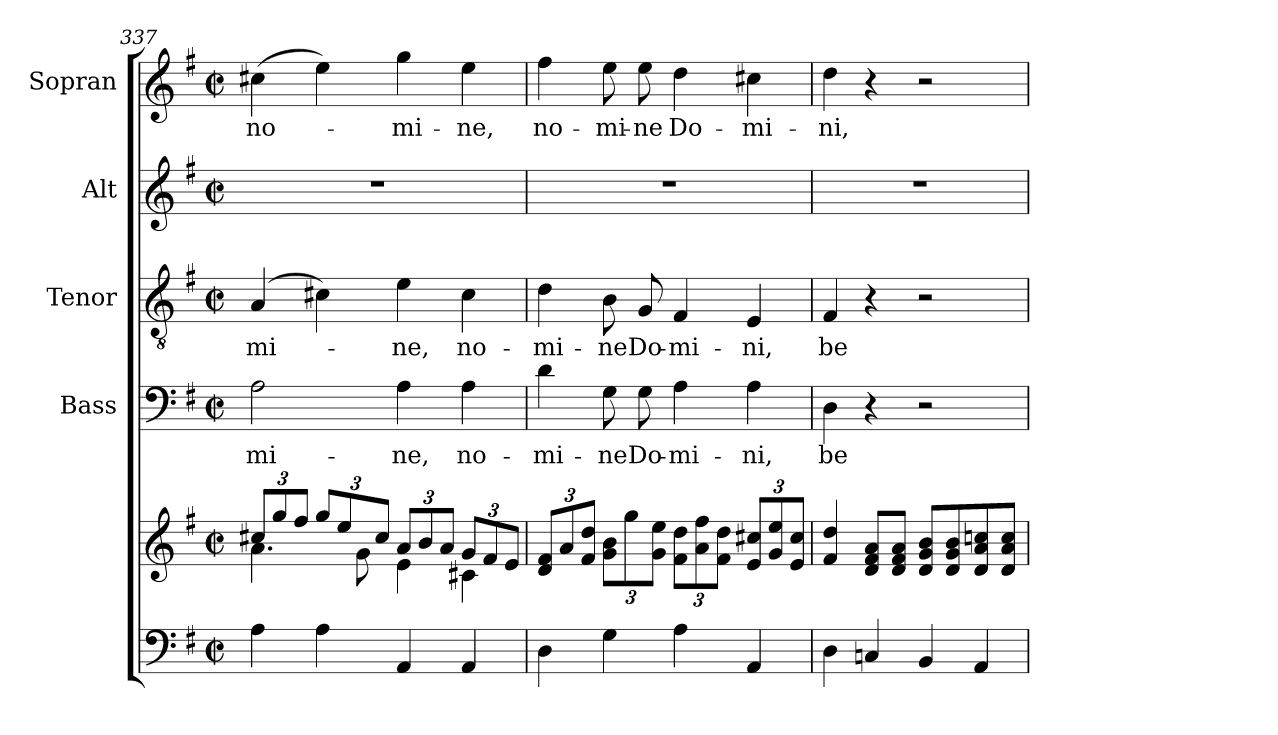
**kern	**kern	**kern	**text	**kern	**text	**kern	**kern	**text
*part5	*part5	*part4	*part4	*part3	*part3	*part2	*part1	*part1
*staff6	*staff5	*staff4	*staff4	*staff3	*staff3	*staff2	*staff1	*staff1
*	*	*I"Bass	*	*I"Tenor	*	*I"Alt	*I"Sopran	*
*	*	*I'B.	*	*I'T.	*	*I'A.	*I'S.	*
*clefF4	*clefG2	*clefF4	*	*clefGv2	*	*clefG2	*clefG2	*
*k[f#]	*k[f#]	*k[f#]	*	*k[f#]	*	*k[f#]	*k[f#]	*
*G:	*G:	*G:	*	*G:	*	*G:	*G:	*
*M2/2	*M2/2	*M2/2	*	*M2/2	*	*M2/2	*M2/2	*
*met(c|)	*met(c|)	*met(c|)	*	*met(c|)	*	*met(c|)	*met(c|)	*
=337	=337	=337	=337	=337	=337	=337	=337	=337
*	*^	*	*	*	*	*	*	*
!	!	!	!	!LO:LY:b	!	!LO:LY:b	!	!	!LO:LY:b
4A\	12cc#X/L	4.a\	2A\	-mi-	(4A/	-mi-	1r	(>4cc#X\	no-
.	12gg/	.	.	.	.	.	.	.	.
.	12ff#/J	.	.	.	.	.	.	.	.
4A\	12gg/L	.	.	.	4c#X\)	.	.	4ee\)	.
.	12ee/	.	.	.	.	.	.	.	.
.	.	8g\	.	.	.	.	.	.	.
.	12cc#/J	.	.	.	.	.	.	.	.
!	!	!	!	!LO:LY:b	!	!LO:LY:b	!	!	!LO:LY:b
4AA/	12a/L	4e\	4A\	-ne,	4e\	-ne,	.	4gg\	-mi-
.	12b/	.	.	.	.	.	.	.	.
.	12a/J	.	.	.	.	.	.	.	.
!	!	!	!	!LO:LY:b	!	!LO:LY:b	!	!	!LO:LY:b
4AA/	12g/L	4c#X\	4A\	no-	4c#\	no-	.	4ee\	-ne,
.	12f#/	.	.	.	.	.	.	.	.
.	12e/J	.	.	.	.	.	.	.	.
*	*v	*v	*	*	*	*	*	*	*
=338	=338	=338	=338	=338	=338	=338	=338	=338
!	!	!	!LO:LY:b	!	!LO:LY:b	!	!	!LO:LY:b
4D\	12d/ 12f#/L	4d\	-mi-	4d\	-mi-	1r	4ff#\	no-
.	12a/	.	.	.	.	.	.	.
.	12f#/ 12dd/J	.	.	.	.	.	.	.
!	!	!	!LO:LY:b	!	!LO:LY:b	!	!	!LO:LY:b
4G\	12g\ 12b\L	8G\	-ne	8B\	-ne	.	8ee\	-mi-
.	12gg\	.	.	.	.	.	.	.
!	!	!	!LO:LY:b	!	!LO:LY:b	!	!	!LO:LY:b
.	.	8G\	Do-	8G/	Do-	.	8ee\	-ne
.	12g\ 12ee\J	.	.	.	.	.	.	.
!	!	!	!LO:LY:b	!	!LO:LY:b	!	!	!LO:LY:b
4A\	12f#\ 12dd\L	4A\	-mi-	4F#/	-mi-	.	4dd\	Do-
.	12a\ 12ff#\	.	.	.	.	.	.	.
.	12f#\ 12dd\J	.	.	.	.	.	.	.
!	!	!	!LO:LY:b	!	!LO:LY:b	!	!	!LO:LY:b
4AA/	12e/ 12cc#X/L	4A\	-ni,	4E/	-ni,	.	4cc#X\	-mi-
.	12g/ 12ee/	.	.	.	.	.	.	.
.	12e/ 12cc#/J	.	.	.	.	.	.	.
!!LO:PB:g=z
=339	=339	=339	=339	=339	=339	=339	=339	=339
!	!	!	!LO:LY:b	!	!LO:LY:b	!	!	!LO:LY:b
4D\	4f#/ 4dd/	4D\	be-	4F#/	be-	1r	4dd\	-ni,
4Cn/	8d/ 8f#/ 8a/L	4r	.	4r	.	.	4r	.
.	8d/ 8f#/ 8a/J	.	.	.	.	.	.	.
4BB/	8d/ 8g/ 8b/L	2r	.	2r	.	.	2r	.
.	8d/ 8g/ 8b/	.	.	.	.	.	.	.
4AA/	8d/ 8a/ 8ccn/	.	.	.	.	.	.	.
.	8d/ 8a/ 8cc/J	.	.	.	.	.	.	.
=	=	=	=	=	=	=	=	=
*-	*-	*-	*-	*-	*-	*-	*-	*-
